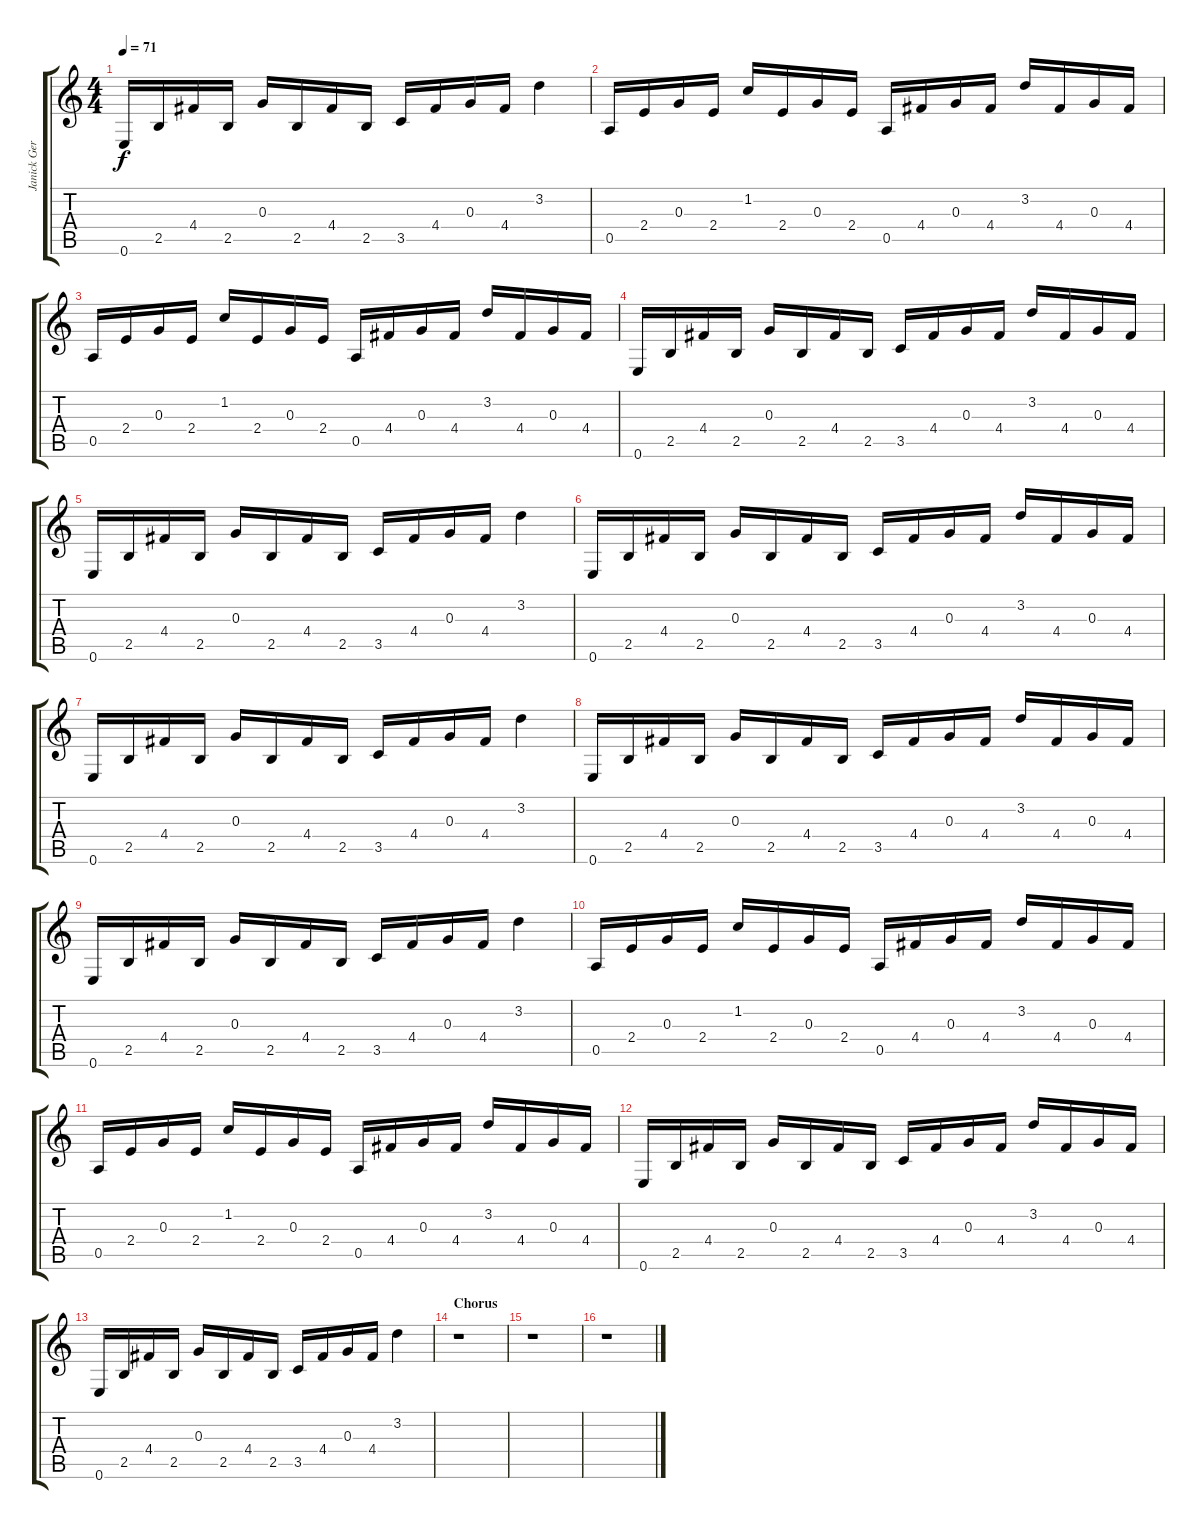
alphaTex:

\track ("Janick Gers (Clean Guitar)" "Janick Ger") {instrument electricguitarclean}
\staff {score tabs}
\tuning (E4 B3 G3 D3 A2 E2) {hide}
\ts (4 4)
\tempo 71
\clef g2
\ks c
0.6.16{dy f} 2.5.16 4.4.16 2.5.16 0.3.16 2.5.16 4.4.16 2.5.16 3.5.16 4.4.16 0.3.16 4.4.16 3.2.4 |
0.5.16 2.4.16 0.3.16 2.4.16 1.2.16 2.4.16 0.3.16 2.4.16 0.5.16 4.4.16 0.3.16 4.4.16 3.2.16 4.4.16 0.3.16 4.4.16 |
0.5.16 2.4.16 0.3.16 2.4.16 1.2.16 2.4.16 0.3.16 2.4.16 0.5.16 4.4.16 0.3.16 4.4.16 3.2.16 4.4.16 0.3.16 4.4.16 |
0.6.16 2.5.16 4.4.16 2.5.16 0.3.16 2.5.16 4.4.16 2.5.16 3.5.16 4.4.16 0.3.16 4.4.16 3.2.16 4.4.16 0.3.16 4.4.16 |
0.6.16 2.5.16 4.4.16 2.5.16 0.3.16 2.5.16 4.4.16 2.5.16 3.5.16 4.4.16 0.3.16 4.4.16 3.2.4 |
0.6.16 2.5.16 4.4.16 2.5.16 0.3.16 2.5.16 4.4.16 2.5.16 3.5.16 4.4.16 0.3.16 4.4.16 3.2.16 4.4.16 0.3.16 4.4.16 |
0.6.16 2.5.16 4.4.16 2.5.16 0.3.16 2.5.16 4.4.16 2.5.16 3.5.16 4.4.16 0.3.16 4.4.16 3.2.4 |
0.6.16 2.5.16 4.4.16 2.5.16 0.3.16 2.5.16 4.4.16 2.5.16 3.5.16 4.4.16 0.3.16 4.4.16 3.2.16 4.4.16 0.3.16 4.4.16 |
0.6.16 2.5.16 4.4.16 2.5.16 0.3.16 2.5.16 4.4.16 2.5.16 3.5.16 4.4.16 0.3.16 4.4.16 3.2.4 |
0.5.16 2.4.16 0.3.16 2.4.16 1.2.16 2.4.16 0.3.16 2.4.16 0.5.16 4.4.16 0.3.16 4.4.16 3.2.16 4.4.16 0.3.16 4.4.16 |
0.5.16 2.4.16 0.3.16 2.4.16 1.2.16 2.4.16 0.3.16 2.4.16 0.5.16 4.4.16 0.3.16 4.4.16 3.2.16 4.4.16 0.3.16 4.4.16 |
0.6.16 2.5.16 4.4.16 2.5.16 0.3.16 2.5.16 4.4.16 2.5.16 3.5.16 4.4.16 0.3.16 4.4.16 3.2.16 4.4.16 0.3.16 4.4.16 |
0.6.16 2.5.16 4.4.16 2.5.16 0.3.16 2.5.16 4.4.16 2.5.16 3.5.16 4.4.16 0.3.16 4.4.16 3.2.4 |
\section ("" "Chorus")
r.1 |
r.1 |
r.1
